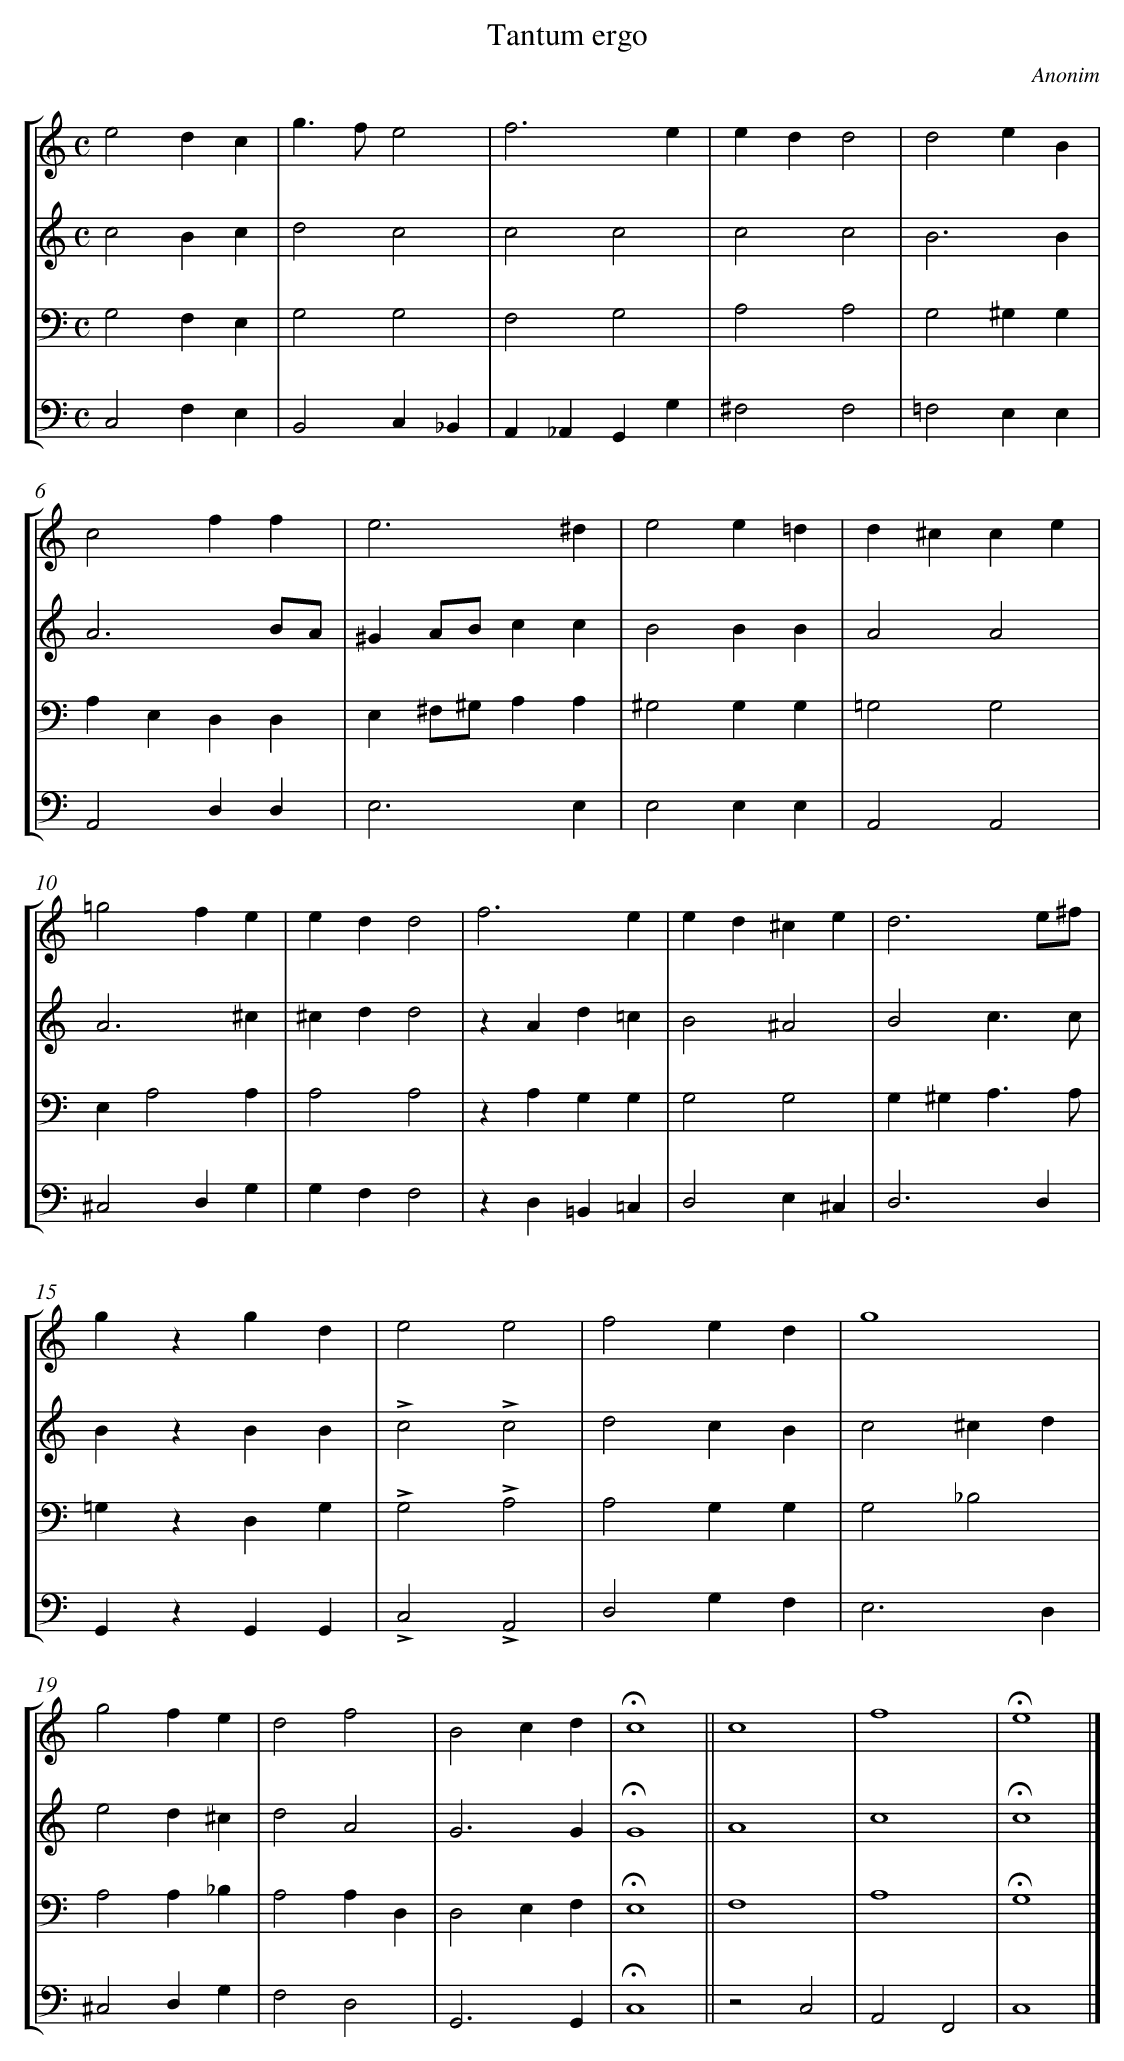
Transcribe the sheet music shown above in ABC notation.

X:1
T: Tantum ergo
C: Anonim
L: 1/4
M: C
%%staves [1 2 3 4]
V: 1 clef=treble
V: 2 clef=treble
V: 3 clef=bass
V: 4 clef=bass
K: C
[V:1] e2dc |
[V:2] c2Bc |
[V:3] G,2F,E, |
[V:4] C,2F,E, |
[V:1] g>fe2 |
[V:2] d2c2 |
[V:3] G,2G,2 |
[V:4] B,,2C,_B,, |
[V:1] f3e |
[V:2] c2c2 |
[V:3] F,2G,2 |
[V:4] A,,_A,,G,,G, |
[V:1] edd2 |
[V:2] c2c2 |
[V:3] A,2A,2 |
[V:4] ^F,2F,2 |
[V:1] d2eB |
[V:2] B3B |
[V:3] G,2^G,G, |
[V:4] =F,2E,E, |
[V:1] c2ff |
[V:2] A3B/A/ |
[V:3] A,E,D,D, |
[V:4] A,,2D,D, |
[V:1] e3^d |
[V:2] ^GA/B/cc |
[V:3] E,^F,/^G,/A,A, |
[V:4] E,3E, |
[V:1] e2e=d |
[V:2] B2BB |
[V:3] ^G,2G,G, |
[V:4] E,2E,E, |
[V:1] d^cce |
[V:2] A2A2 |
[V:3] =G,2G,2 |
[V:4] A,,2A,,2 |
[V:1] =g2fe |
[V:2] A3^c |
[V:3] E,A,2A, |
[V:4] ^C,2D,G, |
[V:1] edd2 |
[V:2] ^cdd2 |
[V:3] A,2A,2 |
[V:4] G,F,F,2 |
[V:1] f3e |
[V:2] zAd=c |
[V:3] zA,G,G, |
[V:4] zD,=B,,=C, |
[V:1] ed^ce |
[V:2] B2^A2 |
[V:3] G,2G,2 |
[V:4] D,2E,^C, |
[V:1] d3e/^f/ |
[V:2] B2c3/c/ |
[V:3] G,^G,A,3/A,/ |
[V:4] D,3D, |
[V:1] gzgd |
[V:2] BzBB |
[V:3] =G,zD,G, |
[V:4] G,,zG,,G,, |
[V:1] e2e2 |
[V:2] !accent!c2!accent!c2 |
[V:3] !accent!G,2!accent!A,2 |
[V:4] !accent!C,2!accent!A,,2 |
[V:1] f2ed |
[V:2] d2cB |
[V:3] A,2G,G, |
[V:4] D,2G,F, |
[V:1] g4 |
[V:2] c2^cd |
[V:3] G,2_B,2 |
[V:4] E,3D, |
[V:1] g2fe |
[V:2] e2d^c |
[V:3] A,2A,_B, |
[V:4] ^C,2D,G, |
[V:1] d2f2 |
[V:2] d2A2 |
[V:3] A,2A,D, |
[V:4] F,2D,2 |
[V:1] B2cd |
[V:2] G3G |
[V:3] D,2E,F, |
[V:4] G,,3G,, |
[V:1] !fermata!c4 ||
[V:2] !fermata!G4 ||
[V:3] !fermata!E,4 ||
[V:4] !fermata!C,4 ||
[V:1] c4 |
[V:2] A4 |
[V:3] F,4 |
[V:4] z2C,2 |
[V:1] f4 |
[V:2] c4 |
[V:3] A,4 |
[V:4] A,,2F,,2 |
[V:1] !fermata!e4 |]
[V:2] !fermata!c4 |]
[V:3] !fermata!G,4 |]
[V:4] C,4 |]
